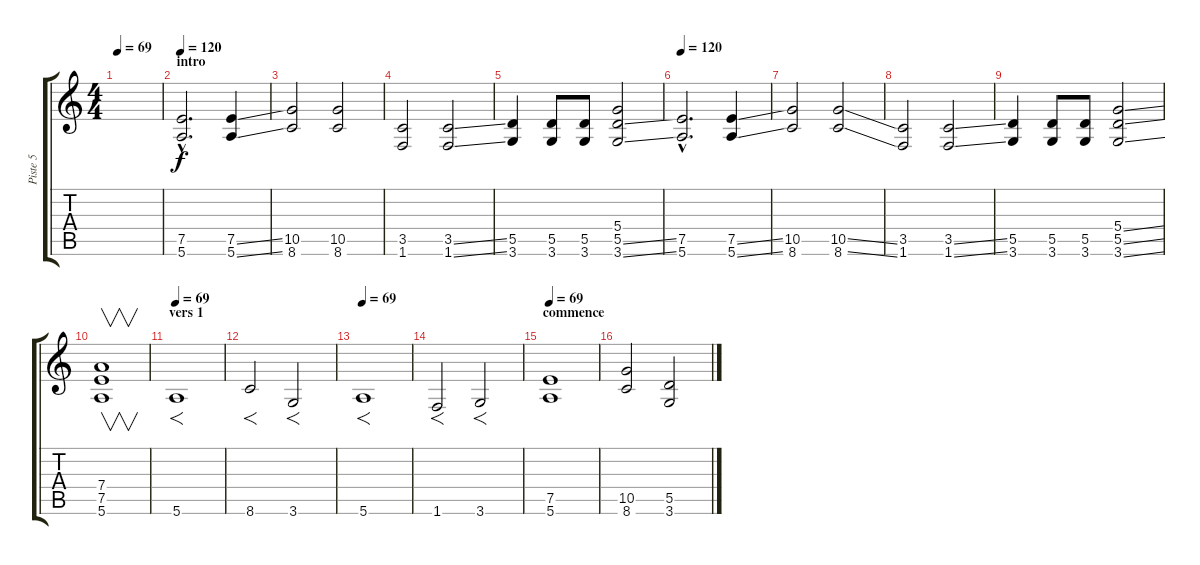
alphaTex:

\track ("Piste 5" "Piste 5") {instrument distortionguitar}
\staff {score tabs}
\tuning (E4 B3 G3 D3 A2 E2) {hide}
\ts (4 4)
\tempo 69
\clef g2
\ks c
|
\section ("" "intro")
\tempo 120
(7.5{hac} 5.6{hac}).2{d} (7.5{ss} 5.6{ss}).4 |
(10.5 8.6).2 (10.5 8.6).2 |
(3.5 1.6).2 (3.5{ss} 1.6{ss}).2 |
(5.5 3.6).4 (5.5 3.6).8 (5.5 3.6).8 (5.4 5.5{ss} 3.6{ss}).2 |
\tempo 120
(7.5{hac} 5.6{hac}).2{d} (7.5{ss} 5.6{ss}).4 |
(10.5 8.6).2 (10.5{ss} 8.6{ss}).2 |
(3.5 1.6).2 (3.5{ss} 1.6{ss}).2 |
(5.5 3.6).4 (5.5 3.6).8 (5.5 3.6).8 (5.4{ss} 5.5{ss} 3.6{ss}).2 |
(7.4 7.5 5.6).1{v} |
\section ("" "vers 1")
\tempo 69
5.6.1{f} |
8.6.2{f} 3.6.2{f} |
\tempo 69
5.6.1{f} |
1.6.2{f} 3.6.2{f} |
\section ("" "commence")
\tempo 69
(7.5 5.6).1{volume 10 instrument distortionguitar} |
(10.5 8.6).2 (5.5 3.6).2
